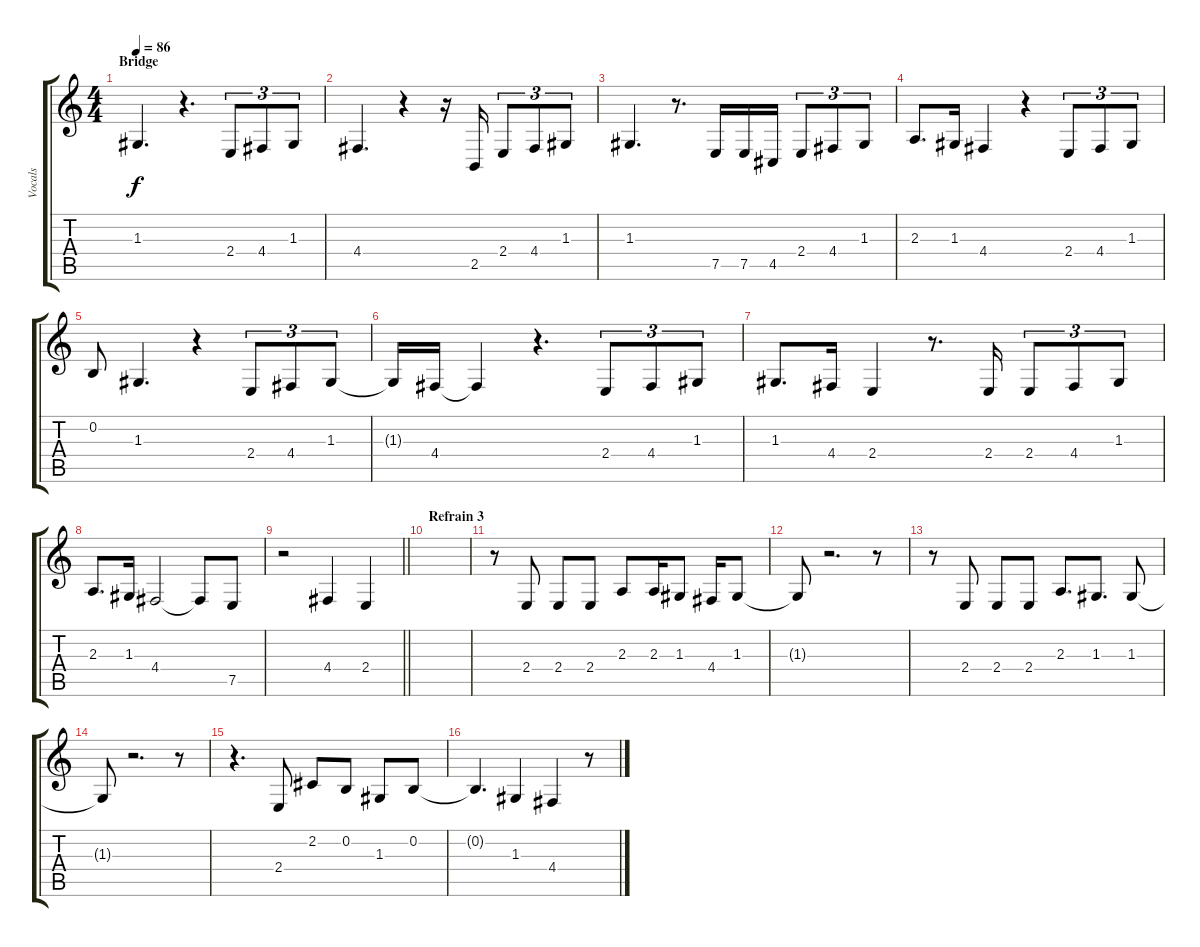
\track ("Vocals" "Vocals") {instrument altosax}
\staff {score tabs}
\tuning (E4 B3 G3 D3 A2 E2) {hide}
\ts (4 4)
\section ("" "Bridge")
\tempo 86
\clef g2
\ks c
1.3.4{d dy f} r.4{d} 2.4.8{tu (3 2)} 4.4.8{tu (3 2)} 1.3.8{tu (3 2)} |
4.4.4{d} r.4 r.16 2.5.16 2.4.8{tu (3 2)} 4.4.8{tu (3 2)} 1.3.8{tu (3 2)} |
1.3.4{d} r.8{d} 7.5.16 7.5.16 4.5.16 2.4.8{tu (3 2)} 4.4.8{tu (3 2)} 1.3.8{tu (3 2)} |
2.3.8{d} 1.3.16 4.4.4 r.4 2.4.8{tu (3 2)} 4.4.8{tu (3 2)} 1.3.8{tu (3 2)} |
0.2.8 1.3.4{d} r.4 2.4.8{tu (3 2)} 4.4.8{tu (3 2)} 1.3.8{tu (3 2)} |
1.3{t}.16 4.4.16 4.4{t}.4 r.4{d} 2.4.8{tu (3 2)} 4.4.8{tu (3 2)} 1.3.8{tu (3 2)} |
1.3.8{d} 4.4.16 2.4.4 r.8{d} 2.4.16 2.4.8{tu (3 2)} 4.4.8{tu (3 2)} 1.3.8{tu (3 2)} |
2.3.8{d} 1.3.16 4.4.2 4.4{t}.8 7.5.8 |
\barLineRight lightlight
r.2 4.4.4 2.4.4 |
\section ("" "Refrain 3")
|
r.8 2.4.8 2.4.8 2.4.8 2.3.8 2.3.16 1.3.8 4.4.16 1.3.8 |
1.3{t}.8 r.2{d} r.8 |
r.8 2.4.8 2.4.8 2.4.8 2.3.8{d} 1.3.8{d} 1.3.8 |
1.3{t}.8 r.2{d} r.8 |
r.4{d} 2.4.8 2.2.8 0.2.8 1.3.8 0.2.8 |
0.2{t}.4{d} 1.3.4 4.4.4 r.8
